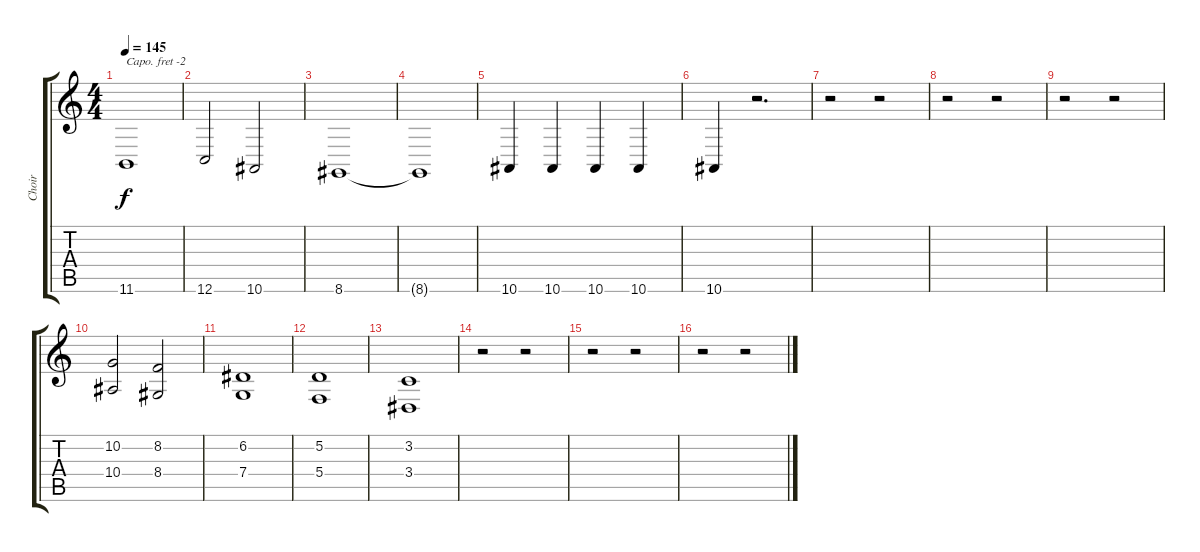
\track ("Choir" "Choir") {instrument choiraahs}
\staff {score tabs}
\capo -2
\tuning (E4 B3 G3 D3 A2 D2) {hide}
\ts (4 4)
\tempo 145
\clef g2
\ks c
11.6.1{dy f} |
12.6.2 10.6.2 |
8.6.1 |
8.6{t}.1 |
10.6.4 10.6.4 10.6.4 10.6.4 |
10.6.4 r.2{d} |
r.2 r.2 |
r.2 r.2 |
r.2 r.2 |
(10.2 10.4).2 (8.2 8.4).2 |
(6.2 7.4).1 |
(5.2 5.4).1 |
(3.2 3.4).1 |
r.2 r.2 |
r.2 r.2 |
r.2 r.2
